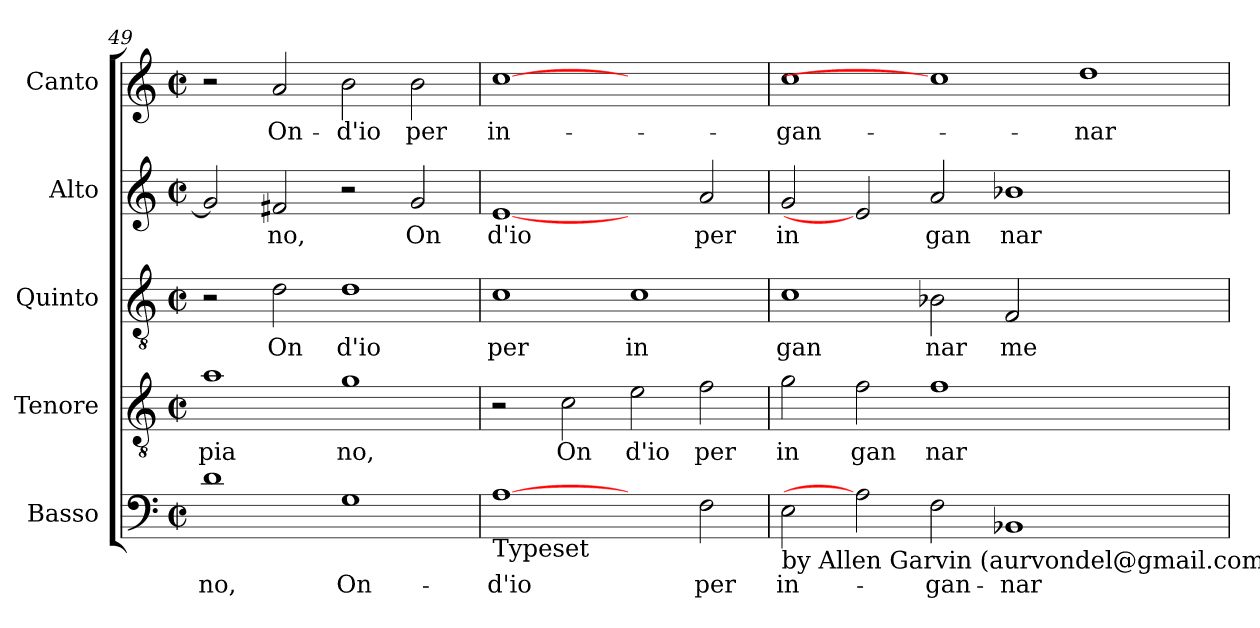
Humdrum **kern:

**kern	**text	**kern	**text	**kern	**text	**kern	**text	**kern	**text
*part5	*part5	*part4	*part4	*part3	*part3	*part2	*part2	*part1	*part1
*staff5	*staff5	*staff4	*staff4	*staff3	*staff3	*staff2	*staff2	*staff1	*staff1
*I"Basso	*	*I"Tenore	*	*I"Quinto	*	*I"Alto	*	*I"Canto	*
*I'Basso	*	*I'Tenore	*	*I'Quinto	*	*I'Alto	*	*I'Canto	*
*clefF4	*	*clefGv2	*	*clefGv2	*	*clefG2	*	*clefG2	*
*k[]	*	*k[]	*	*k[]	*	*k[]	*	*k[]	*
*C:	*	*C:	*	*C:	*	*C:	*	*C:	*
*M2/2	*	*M2/2	*	*M2/2	*	*M2/2	*	*M2/2	*
*met(c|)	*	*met(c|)	*	*met(c|)	*	*met(c|)	*	*met(c|)	*
=49	=49	=49	=49	=49	=49	=49	=49	=49	=49
!	!LO:LY:b:cj	!	!LO:LY:b:cj	!	!	!	!LO:LY:b:cj	!	!
1d	-no,	1a	pia	2r	.	2g/]	.	2r	.
!	!	!	!	!	!LO:LY:b:cj	!	!LO:LY:b:cj	!	!LO:LY:b:cj
.	.	.	.	2d\	On	2f#X/	no,	2a/	On-
!	!LO:LY:b:cj	!	!LO:LY:b:cj	!	!LO:LY:b:cj	!	!	!	!LO:LY:b:cj
1G	On-	1g	no,	1d	d'io	2r	.	2b\	-d'io
!	!	!	!	!	!	!	!LO:LY:b:cj	!	!LO:LY:b:cj
.	.	.	.	.	.	2g/	On	2b\	per
=50	=50	=50	=50	=50	=50	=50	=50	=50	=50
!LO:TX:b:t=Typeset	!	!	!	!	!	!	!	!	!
!	!LO:LY:b:cj	!	!	!	!LO:LY:b:cj	!	!LO:LY:b:cj	!	!LO:LY:b:cj
[1A	-d'io	2r	.	1c	per	[1e	d'io	[1cc	in-
!	!	!	!LO:LY:b:cj	!	!	!	!	!	!
.	.	2c\	On	.	.	.	.	.	.
!	!	!	!LO:LY:b:cj	!	!LO:LY:b:cj	!	!	!	!
2ryy	.	2e\	d'io	1c	in	2ryy	.	1ryy	.
!	!LO:LY:b:cj	!	!LO:LY:b:cj	!	!	!	!LO:LY:b:cj	!	!
2F\	per	2f\	per	.	.	2a/	per	.	.
=51	=51	=51	=51	=51	=51	=51	=51	=51	=51
!LO:TX:b:t=by Allen Garvin (aurvondel@gmail.com)	!	!	!	!	!	!	!	!	!
!	!LO:LY:b:cj	!	!LO:LY:b:cj	!	!LO:LY:b:cj	!	!LO:LY:b:cj	!	!LO:LY:b:cj
2E\	in-	2g\	in	1c	gan	2g/	in	1cc	-gan-
!	!	!	!LO:LY:b:cj	!	!	!	!	!	!
2A]	.	2f\	gan	.	.	2e]	.	.	.
!	!LO:LY:b:cj	!	!LO:LY:b:cj	!	!LO:LY:b:cj	!	!LO:LY:b:cj	!	!
2F\	-gan-	1f	nar	2B-X\	nar	2a/	gan	1cc]	.
!	!LO:LY:b:cj	!	!	!	!LO:LY:b:cj	!	!LO:LY:b:cj	!	!
1BB-X	-nar-	.	.	2F/	me	1b-X	nar	.	.
!	!	!	!	!	!	!	!	!	!LO:LY:b:cj
.	.	1ryy	.	1ryy	.	.	.	1dd	-nar-
2ryy	.	.	.	.	.	2ryy	.	.	.
=	=	=	=	=	=	=	=	=	=
*-	*-	*-	*-	*-	*-	*-	*-	*-	*-
